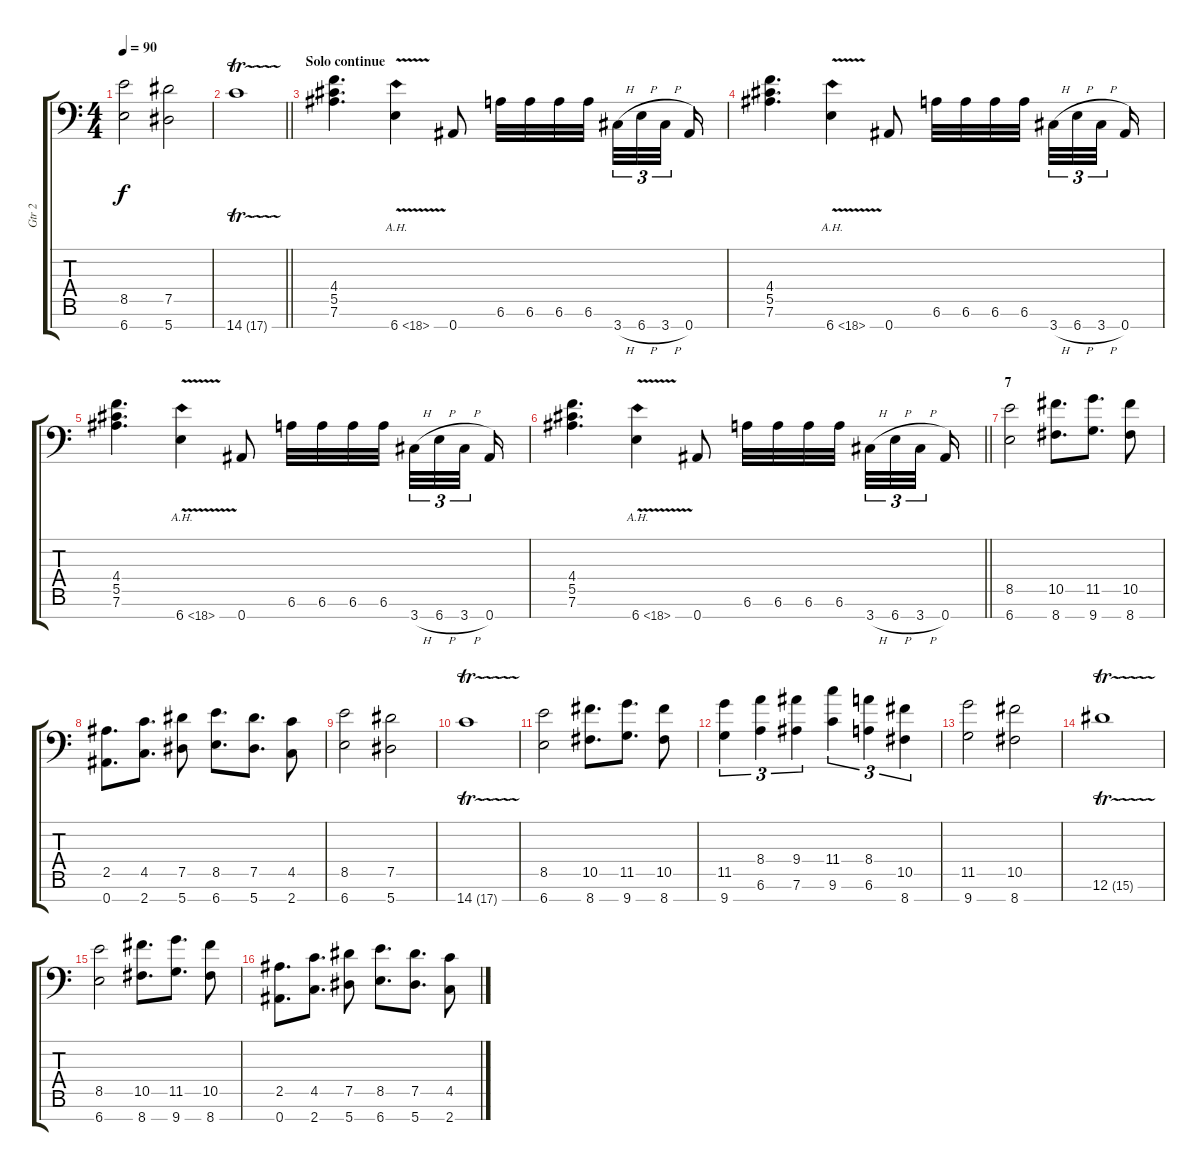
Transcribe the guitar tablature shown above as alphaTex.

\track ("Gtr 2" "Gtr 2") {instrument distortionguitar}
\staff {score tabs}
\tuning (Eb4 Bb3 Gb3 Db3 Ab2 Eb2 Bb1) {hide}
\ts (4 4)
\tempo 90
\clef f4
\ks c
(8.5 6.7).2{dy f} (7.5 5.7).2 |
\barLineRight lightlight
14.7{tr (17 32)}.1 |
\section ("" "Solo continue")
(4.4 5.5 7.6).4{d} 6.7{ah 12 v}.4 0.7.8 6.6.32 6.6.32 6.6.32 6.6.32{beam splitsecondary} 3.7{h}.32{tu (3 2)} 6.7{h}.32{tu (3 2)} 3.7{h}.32{tu (3 2) beam splitsecondary} 0.7.16 |
(4.4 5.5 7.6).4{d} 6.7{ah 12 v}.4 0.7.8 6.6.32 6.6.32 6.6.32 6.6.32{beam splitsecondary} 3.7{h}.32{tu (3 2)} 6.7{h}.32{tu (3 2)} 3.7{h}.32{tu (3 2) beam splitsecondary} 0.7.16 |
(4.4 5.5 7.6).4{d} 6.7{ah 12 v}.4 0.7.8 6.6.32 6.6.32 6.6.32 6.6.32{beam splitsecondary} 3.7{h}.32{tu (3 2)} 6.7{h}.32{tu (3 2)} 3.7{h}.32{tu (3 2) beam splitsecondary} 0.7.16 |
\barLineRight lightlight
(4.4 5.5 7.6).4{d} 6.7{ah 12 v}.4 0.7.8 6.6.32 6.6.32 6.6.32 6.6.32{beam splitsecondary} 3.7{h}.32{tu (3 2)} 6.7{h}.32{tu (3 2)} 3.7{h}.32{tu (3 2) beam splitsecondary} 0.7.16 |
\section ("" "7")
(8.5 6.7).2 (10.5 8.7).8{d} (11.5 9.7).8{d} (10.5 8.7).8 |
(2.5 0.7).8{d} (4.5 2.7).8{d} (7.5 5.7).8 (8.5 6.7).8{d} (7.5 5.7).8{d} (4.5 2.7).8 |
(8.5 6.7).2 (7.5 5.7).2 |
14.7{tr (17 32)}.1 |
(8.5 6.7).2 (10.5 8.7).8{d} (11.5 9.7).8{d} (10.5 8.7).8 |
(11.5 9.7).4{tu (3 2)} (8.4 6.6).4{tu (3 2)} (9.4 7.6).4{tu (3 2)} (11.4 9.6).4{tu (3 2)} (8.4 6.6).4{tu (3 2)} (10.5 8.7).4{tu (3 2)} |
(11.5 9.7).2 (10.5 8.7).2 |
12.6{tr (15 32)}.1 |
(8.5 6.7).2 (10.5 8.7).8{d} (11.5 9.7).8{d} (10.5 8.7).8 |
(2.5 0.7).8{d} (4.5 2.7).8{d} (7.5 5.7).8 (8.5 6.7).8{d} (7.5 5.7).8{d} (4.5 2.7).8
